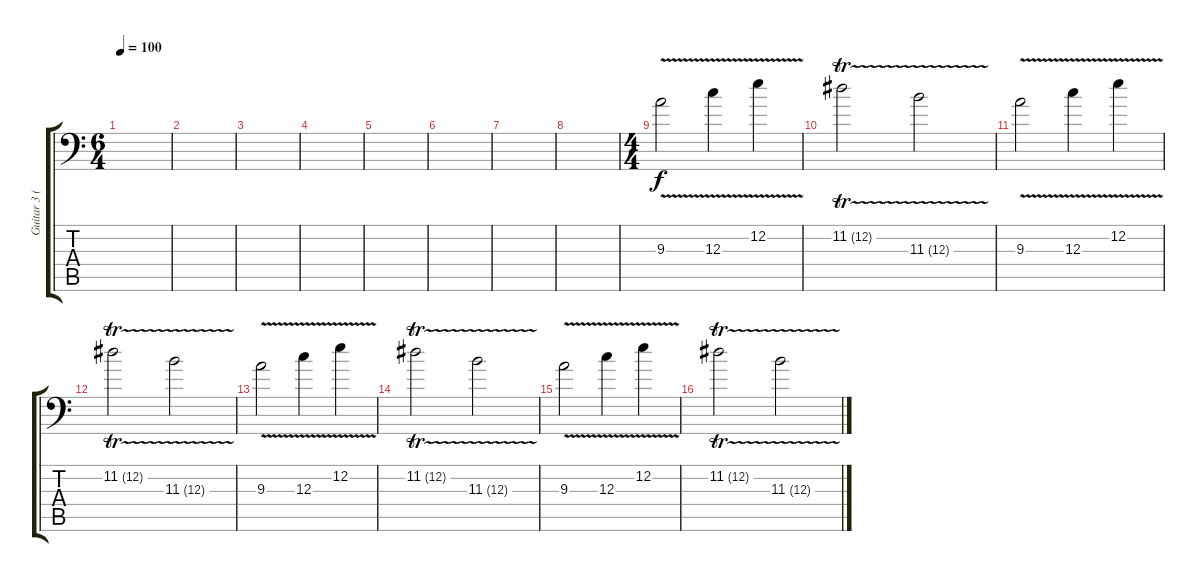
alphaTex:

\track ("Guitar 3 (Harmony)" "Guitar 3 (") {instrument distortionguitar}
\staff {score tabs}
\tuning (A3 E3 C3 G2 D2 A1) {hide}
\ts (6 4)
\tempo 100
\clef f4
\ks c
|
|
|
|
|
|
|
|
\ts (4 4)
9.3{v}.2 12.3{v}.4 12.2{v}.4 |
11.2{tr (12 32)}.2 11.3{tr (12 32)}.2 |
9.3{v}.2 12.3{v}.4 12.2{v}.4 |
11.2{tr (12 32)}.2 11.3{tr (12 32)}.2 |
9.3{v}.2 12.3{v}.4 12.2{v}.4 |
11.2{tr (12 32)}.2 11.3{tr (12 32)}.2 |
9.3{v}.2 12.3{v}.4 12.2{v}.4 |
11.2{tr (12 32)}.2 11.3{tr (12 32)}.2
